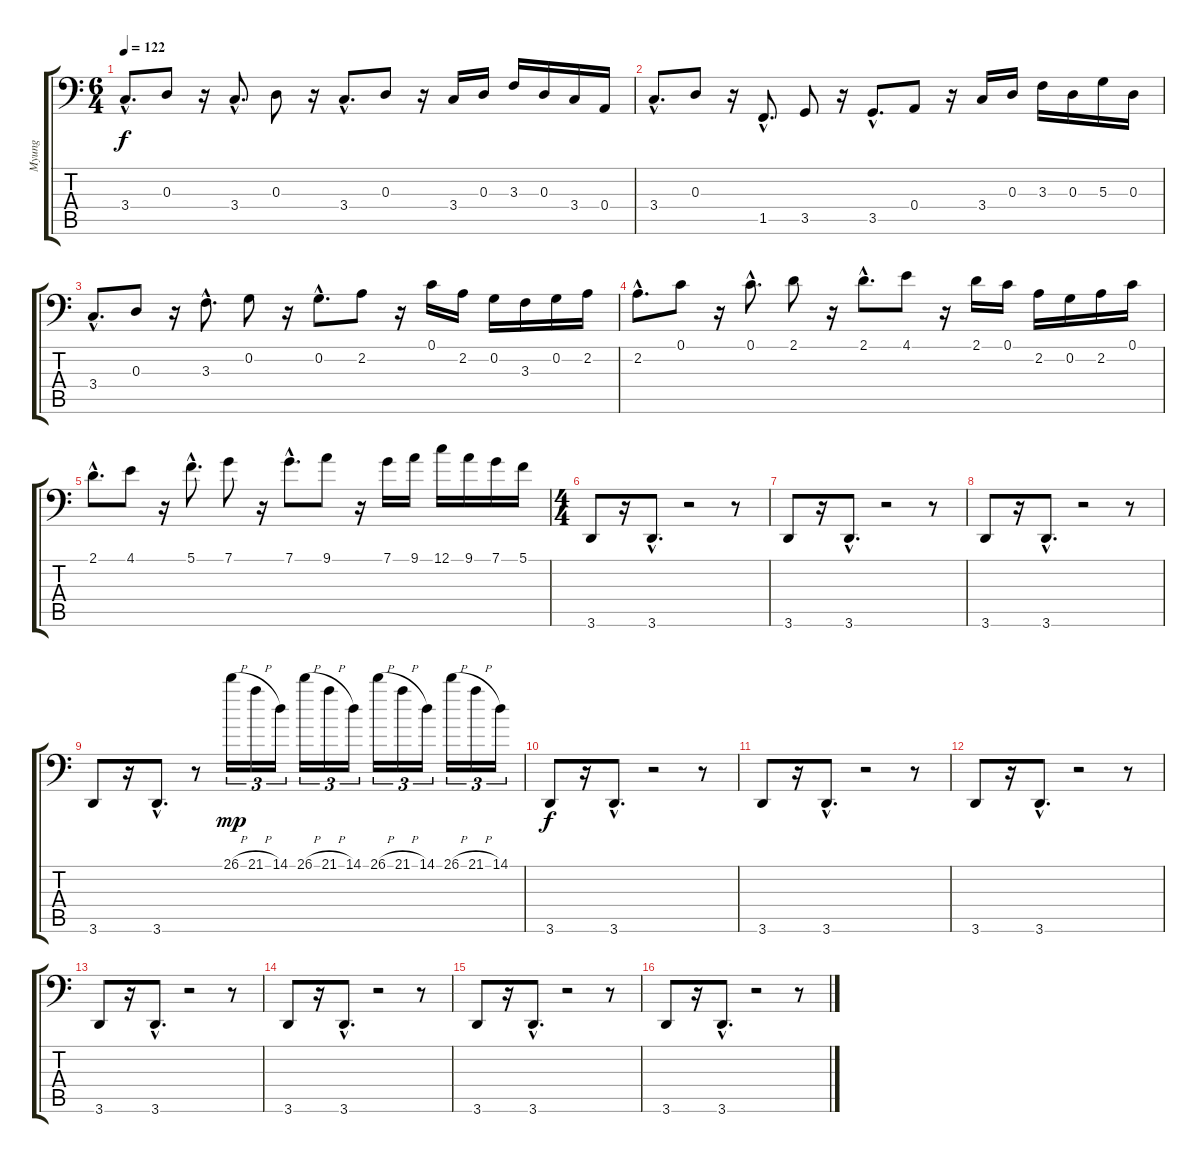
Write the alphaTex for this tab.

\track ("Myung" "Myung") {instrument electricbassfinger}
\staff {score tabs}
\tuning (C3 G2 D2 A1 E1 B0) {hide}
\ts (6 4)
\tempo 122
\clef f4
\ks c
3.4{hac}.8{d dy f} 0.3.8 r.16 3.4{hac}.8{d} 0.3.8 r.16 3.4{hac}.8{d} 0.3.8 r.16 3.4.16 0.3.16 3.3.16 0.3.16 3.4.16 0.4.16 |
3.4{hac}.8{d} 0.3.8 r.16 1.5{hac}.8{d} 3.5.8 r.16 3.5{hac}.8{d} 0.4.8 r.16 3.4.16 0.3.16 3.3.16 0.3.16 5.3.16 0.3.16 |
3.4{hac}.8{d} 0.3.8 r.16 3.3{hac}.8{d} 0.2.8 r.16 0.2{hac}.8{d} 2.2.8 r.16 0.1.16 2.2.16 0.2.16 3.3.16 0.2.16 2.2.16 |
2.2{hac}.8{d} 0.1.8 r.16 0.1{hac}.8{d} 2.1.8 r.16 2.1{hac}.8{d} 4.1.8 r.16 2.1.16 0.1.16 2.2.16 0.2.16 2.2.16 0.1.16 |
2.1{hac}.8{d} 4.1.8 r.16 5.1{hac}.8{d} 7.1.8 r.16 7.1{hac}.8{d} 9.1.8 r.16 7.1.16 9.1.16 12.1.16 9.1.16 7.1.16 5.1.16 |
\ts (4 4)
3.6.8 r.16 3.6{hac}.8{d} r.2 r.8 |
3.6.8 r.16 3.6{hac}.8{d} r.2 r.8 |
3.6.8 r.16 3.6{hac}.8{d} r.2 r.8 |
3.6.8 r.16 3.6{hac}.8{d} r.8 26.1{h}.16{tu (3 2) dy mp} 21.1{h}.16{tu (3 2)} 14.1.16{tu (3 2)} 26.1{h}.16{tu (3 2)} 21.1{h}.16{tu (3 2)} 14.1.16{tu (3 2)} 26.1{h}.16{tu (3 2)} 21.1{h}.16{tu (3 2)} 14.1.16{tu (3 2)} 26.1{h}.16{tu (3 2)} 21.1{h}.16{tu (3 2)} 14.1.16{tu (3 2)} |
3.6.8{dy f} r.16 3.6{hac}.8{d} r.2 r.8 |
3.6.8 r.16 3.6{hac}.8{d} r.2 r.8 |
3.6.8 r.16 3.6{hac}.8{d} r.2 r.8 |
3.6.8 r.16 3.6{hac}.8{d} r.2 r.8 |
3.6.8 r.16 3.6{hac}.8{d} r.2 r.8 |
3.6.8 r.16 3.6{hac}.8{d} r.2 r.8 |
3.6.8 r.16 3.6{hac}.8{d} r.2 r.8
